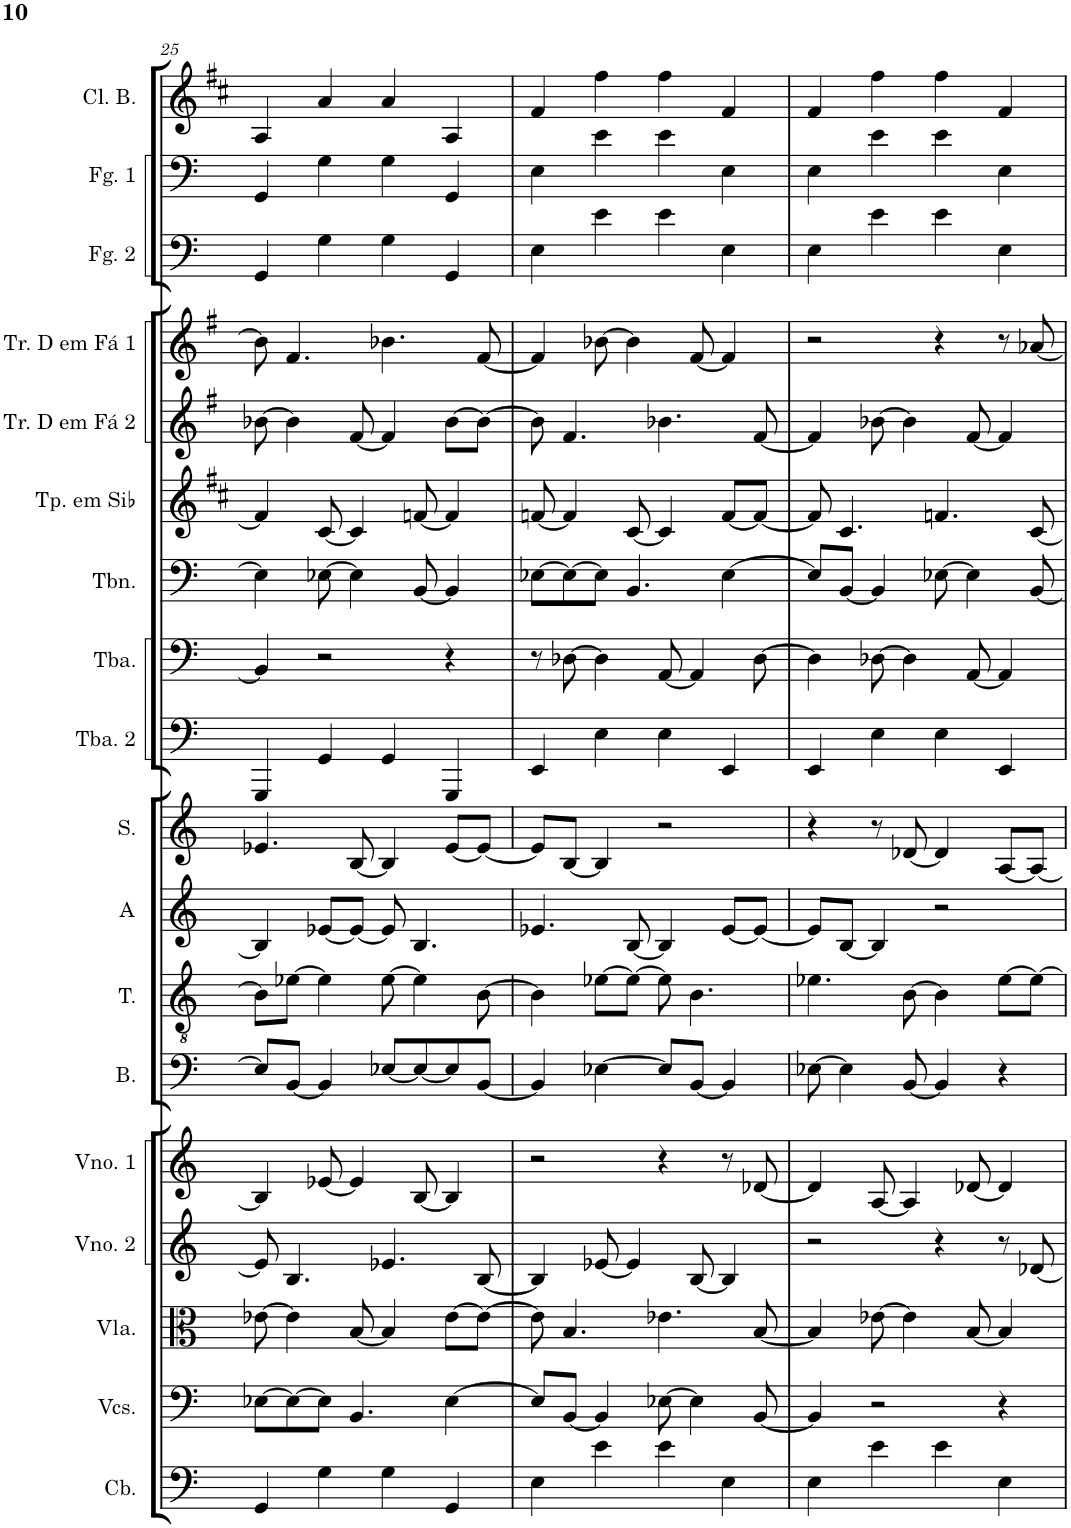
**kern	**kern	**kern	**kern	**kern	**kern	**kern	**kern	**kern	**kern	**kern	**kern	**kern	**kern	**kern	**kern	**kern	**kern
*part18	*part17	*part16	*part15	*part14	*part13	*part12	*part11	*part10	*part9	*part8	*part7	*part6	*part5	*part4	*part3	*part2	*part1
*staff18	*staff17	*staff16	*staff15	*staff14	*staff13	*staff12	*staff11	*staff10	*staff9	*staff8	*staff7	*staff6	*staff5	*staff4	*staff3	*staff2	*staff1
*I"Contrabaixo	*I"Violoncelos	*I"Violas	*I"Violinos 2	*I"Violinos 1	*I"Baixo	*I"Tenor	*I"Alto	*I"Soprano	*I"Tuba 2	*I"Tuba	*I"Trombone	*I"Trompete em Sib	*I"Trompa em Fá 2	*I"Trompa em Fá 1	*I"Fagote 2	*I"Fagote 1	*I"Clarinete Baixo
*I'Cb.	*I'Vcs.	*I'Vla.	*I'Vno. 2	*I'Vno. 1	*I'B.	*I'T.	*I'A	*I'S.	*I'Tba. 2	*I'Tba.	*I'Tbn.	*I'Tp. em Sib	*	*	*I'Fg. 2	*I'Fg. 1	*I'Cl. B.
!!LO:PB:g=z
*clefF4	*clefF4	*clefC3	*clefG2	*clefG2	*clefF4	*clefGv2	*clefG2	*clefG2	*clefF4	*clefF4	*clefF4	*clefG2	*clefG2	*clefG2	*clefF4	*clefF4	*clefG2
*Trd7c12	*	*	*	*	*	*	*	*	*	*	*	*Trd1c2	*Trd4c7	*Trd4c7	*	*	*Trd8c14
*k[]	*k[]	*k[]	*k[]	*k[]	*k[]	*k[]	*k[]	*k[]	*k[]	*k[]	*k[]	*k[f#c#]	*k[f#]	*k[f#]	*k[]	*k[]	*k[f#c#]
*M4/4	*M4/4	*M4/4	*M4/4	*M4/4	*M4/4	*M4/4	*M4/4	*M4/4	*M4/4	*M4/4	*M4/4	*M4/4	*M4/4	*M4/4	*M4/4	*M4/4	*M4/4
=25	=25	=25	=25	=25	=25	=25	=25	=25	=25	=25	=25	=25	=25	=25	=25	=25	=25
4GG/	[8E-X\L	[8e-X\	8e-/]	4B/]	8E-/L]	8B\L]	4B/]	4.e-X/	4GGG/	4BB/]	4E-\]	4f/]	[8b-X\	8b-\]	4GG/	4GG/	4A/
.	8E-\_	4e-\]	4.B/	.	[8BB/J	[8e-X\J	.	.	.	.	.	.	4b-\]	4.f#/	.	.	.
4G\	8E-\J]	.	.	[8e-X/	4BB/]	4e-\]	[8e-X/L	.	4GG/	2r	[8E-X\	[8c#/	.	.	4G\	4G\	4a/
.	4.BB/	[8B/	.	4e-/]	.	.	8e-/J_	[8B/	.	.	4E-\]	4c#/]	[8f#/	.	.	.	.
4G\	.	4B/]	4.e-X/	.	[8E-X/L	[8e-\	8e-/]	4B/]	4GG/	.	.	.	4f#/]	4.b-X\	4G\	4G\	4a/
.	.	.	.	[8B/	8E-/_	4e-\]	4.B/	.	.	.	[8BB/	[8fn/	.	.	.	.	.
4GG/	[4E-\	[8e-\L	.	4B/]	8E-/]	.	.	[8e-/L	4GGG/	4r	4BB/]	4f/]	[8b-\L	.	4GG/	4GG/	4A/
.	.	8e-\J_	[8B/	.	[8BB/J	[8B\	.	8e-/J_	.	.	.	.	8b-\J_	[8f#/	.	.	.
=26	=26	=26	=26	=26	=26	=26	=26	=26	=26	=26	=26	=26	=26	=26	=26	=26	=26
4E\	8E-/L]	8e-\]	4B/]	2r	4BB/]	4B\]	4.e-X/	8e-/L]	4EE/	8r	[8E-X\L	[8fn/	8b-\]	4f#/]	4E\	4E\	4f#/
.	[8BB/J	4.B/	.	.	.	.	.	[8B/J	.	[8D-X\	8E-\_	4f/]	4.f#/	.	.	.	.
4e\	4BB/]	.	[8e-X/	.	[4E-X\	[8e-X\L	.	4B/]	4E\	4D-\]	8E-\J]	.	.	[8b-X\	4e\	4e\	4ff#\
.	.	.	4e-/]	.	.	8e-\J_	[8B/	.	.	.	4.BB/	[8c#/	.	4b-\]	.	.	.
4e\	[8E-X\	4.e-X\	.	4r	8E-/L]	8e-\]	4B/]	2r	4E\	[8AA/	.	4c#/]	4.b-X\	.	4e\	4e\	4ff#\
.	4E-\]	.	[8B/	.	[8BB/J	4.B\	.	.	.	4AA/]	.	.	.	[8f#/	.	.	.
4E\	.	.	4B/]	8r	4BB/]	.	[8e-/L	.	4EE/	.	[4E-\	[8f/L	.	4f#/]	4E\	4E\	4f#/
.	[8BB/	[8B/	.	[8d-X/	.	.	8e-/J_	.	.	[8D-\	.	8f/J_	[8f#/	.	.	.	.
=27	=27	=27	=27	=27	=27	=27	=27	=27	=27	=27	=27	=27	=27	=27	=27	=27	=27
4E\	4BB/]	4B/]	2r	4d-/]	[8E-X\	4.e-X\	8e-/L]	4r	4EE/	4D-\]	8E-/L]	8f/]	4f#/]	2r	4E\	4E\	4f#/
.	.	.	.	.	4E-\]	.	[8B/J	.	.	.	[8BB/J	4.c#/	.	.	.	.	.
4e\	2r	[8e-X\	.	[8A/	.	.	4B/]	8r	4E\	[8D-X\	4BB/]	.	[8b-X\	.	4e\	4e\	4ff#\
.	.	4e-\]	.	4A/]	[8BB/	[8B\	.	[8d-X/	.	4D-\]	.	.	4b-\]	.	.	.	.
4e\	.	.	4r	.	4BB/]	4B\]	2r	4d-/]	4E\	.	[8E-X\	4.fn/	.	4r	4e\	4e\	4ff#\
.	.	[8B/	.	[8d-X/	.	.	.	.	.	[8AA/	4E-\]	.	[8f#/	.	.	.	.
4E\	4r	4B/]	8r	4d-/]	4r	[8e-\L	.	[8A/L	4EE/	4AA/]	.	.	4f#/]	8r	4E\	4E\	4f#/
.	.	.	[8d-X/	.	.	8e-\J_	.	8A/J_	.	.	[8BB/	[8c#/	.	[8a-X/	.	.	.
=	=	=	=	=	=	=	=	=	=	=	=	=	=	=	=	=	=
*-	*-	*-	*-	*-	*-	*-	*-	*-	*-	*-	*-	*-	*-	*-	*-	*-	*-
